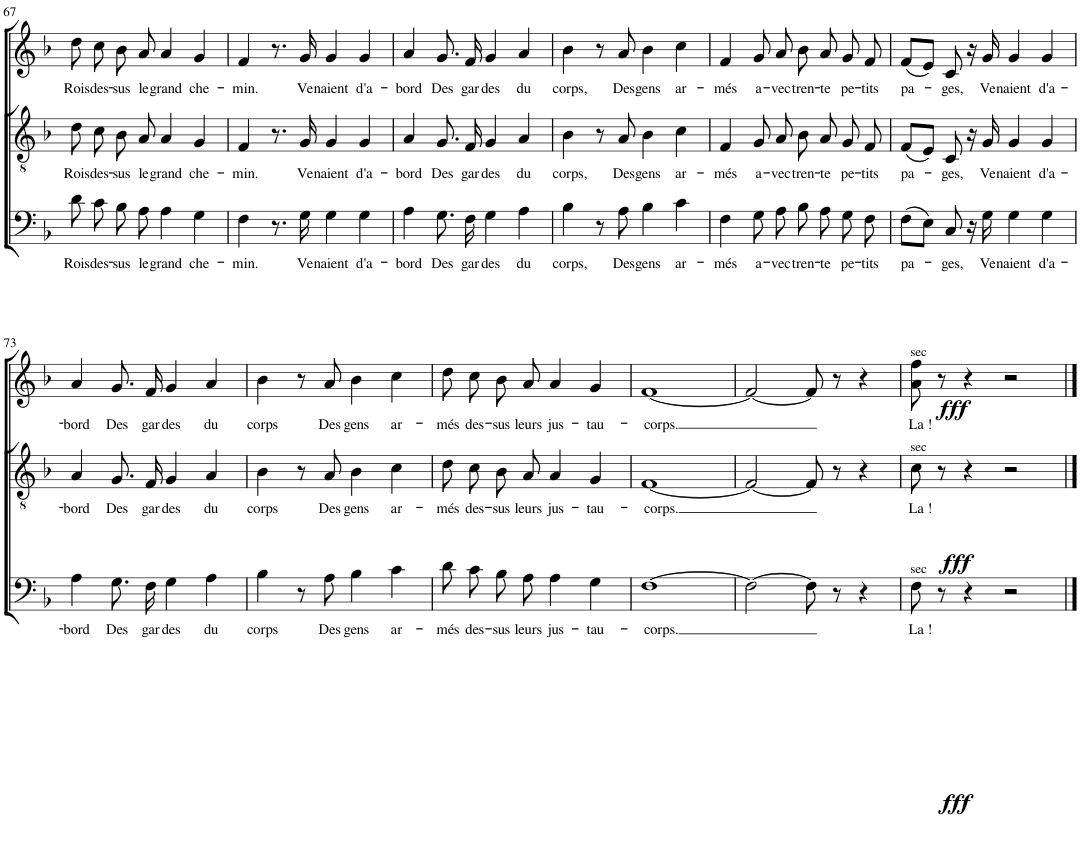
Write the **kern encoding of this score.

**kern	**text	**dynam	**kern	**text	**dynam	**kern	**text	**dynam
*part3	*part3	*part3	*part2	*part2	*part2	*part1	*part1	*part1
*staff3	*staff3	*staff3	*staff2	*staff2	*staff2	*staff1	*staff1	*staff1
*I"BASSES	*	*	*I"TENORS	*	*	*I"DESSUS	*	*
!!LO:PB:g=z
*clefF4	*	*	*clefGv2	*	*	*clefG2	*	*
*k[b-]	*	*	*k[b-]	*	*	*k[b-]	*	*
*M4/4	*	*	*M4/4	*	*	*M4/4	*	*
*met(c)	*	*	*met(c)	*	*	*met(c)	*	*
=67	=67	=67	=67	=67	=67	=67	=67	=67
!	!LO:LY:b	!	!	!LO:LY:b	!	!	!LO:LY:b	!
8d\	Rois	.	8d\	Rois	.	8dd\	Rois	.
!	!LO:LY:b	!	!	!LO:LY:b	!	!	!LO:LY:b	!
8c\	des-	.	8c\	des-	.	8cc\	des-	.
!	!LO:LY:b	!	!	!LO:LY:b	!	!	!LO:LY:b	!
8B-\	-sus	.	8B-\	-sus	.	8b-\	-sus	.
!	!LO:LY:b	!	!	!LO:LY:b	!	!	!LO:LY:b	!
8A\	le	.	8A/	le	.	8a/	le	.
!	!LO:LY:b	!	!	!LO:LY:b	!	!	!LO:LY:b	!
4A\	grand	.	4A/	grand	.	4a/	grand	.
!	!LO:LY:b	!	!	!LO:LY:b	!	!	!LO:LY:b	!
4G\	che-	.	4G/	che-	.	4g/	che-	.
=68	=68	=68	=68	=68	=68	=68	=68	=68
!	!LO:LY:b	!	!	!LO:LY:b	!	!	!LO:LY:b	!
4F\	-min.	.	4F/	-min.	.	4f/	-min.	.
8.r	.	.	8.r	.	.	8.r	.	.
!	!LO:LY:b	!	!	!LO:LY:b	!	!	!LO:LY:b	!
16G\	Ve-	.	16G/	Ve-	.	16g/	Ve-	.
!	!LO:LY:b	!	!	!LO:LY:b	!	!	!LO:LY:b	!
4G\	-naient	.	4G/	-naient	.	4g/	-naient	.
!	!LO:LY:b	!	!	!LO:LY:b	!	!	!LO:LY:b	!
4G\	d'a-	.	4G/	d'a-	.	4g/	d'a-	.
=69	=69	=69	=69	=69	=69	=69	=69	=69
!	!LO:LY:b	!	!	!LO:LY:b	!	!	!LO:LY:b	!
4A\	-bord	.	4A/	-bord	.	4a/	-bord	.
!	!LO:LY:b	!	!	!LO:LY:b	!	!	!LO:LY:b	!
8.G\	Des	.	8.G/	Des	.	8.g/	Des	.
!	!LO:LY:b	!	!	!LO:LY:b	!	!	!LO:LY:b	!
16F\	gar-	.	16F/	gar-	.	16f/	gar-	.
!	!LO:LY:b	!	!	!LO:LY:b	!	!	!LO:LY:b	!
4G\	-des	.	4G/	-des	.	4g/	-des	.
!	!LO:LY:b	!	!	!LO:LY:b	!	!	!LO:LY:b	!
4A\	du	.	4A/	du	.	4a/	du	.
=70	=70	=70	=70	=70	=70	=70	=70	=70
!	!LO:LY:b	!	!	!LO:LY:b	!	!	!LO:LY:b	!
4B-\	corps,	.	4B-\	corps,	.	4b-\	corps,	.
8r	.	.	8r	.	.	8r	.	.
!	!LO:LY:b	!	!	!LO:LY:b	!	!	!LO:LY:b	!
8A\	Des	.	8A/	Des	.	8a/	Des	.
!	!LO:LY:b	!	!	!LO:LY:b	!	!	!LO:LY:b	!
4B-\	gens	.	4B-\	gens	.	4b-\	gens	.
!	!LO:LY:b	!	!	!LO:LY:b	!	!	!LO:LY:b	!
4c\	ar-	.	4c\	ar-	.	4cc\	ar-	.
=71	=71	=71	=71	=71	=71	=71	=71	=71
!	!LO:LY:b	!	!	!LO:LY:b	!	!	!LO:LY:b	!
4F\	-més	.	4F/	-més	.	4f/	-més	.
!	!LO:LY:b	!	!	!LO:LY:b	!	!	!LO:LY:b	!
8G\	a-	.	8G/	a-	.	8g/	a-	.
!	!LO:LY:b	!	!	!LO:LY:b	!	!	!LO:LY:b	!
8A\	-vec	.	8A/	-vec	.	8a/	-vec	.
!	!LO:LY:b	!	!	!LO:LY:b	!	!	!LO:LY:b	!
8B-\	tren-	.	8B-\	tren-	.	8b-\	tren-	.
!	!LO:LY:b	!	!	!LO:LY:b	!	!	!LO:LY:b	!
8A\	-te	.	8A/	-te	.	8a/	-te	.
!	!LO:LY:b	!	!	!LO:LY:b	!	!	!LO:LY:b	!
8G\	pe-	.	8G/	pe-	.	8g/	pe-	.
!	!LO:LY:b	!	!	!LO:LY:b	!	!	!LO:LY:b	!
8F\	-tits	.	8F/	-tits	.	8f/	-tits	.
=72	=72	=72	=72	=72	=72	=72	=72	=72
!	!LO:LY:b	!	!	!LO:LY:b	!	!	!LO:LY:b	!
(8F\L	pa-	.	(8F/L	pa-	.	(8f/L	pa-	.
8E\J)	.	.	8E/J)	.	.	8e/J)	.	.
!	!LO:LY:b	!	!	!LO:LY:b	!	!	!LO:LY:b	!
8C/	-ges,	.	8C/	-ges,	.	8c/	-ges,	.
16r	.	.	16r	.	.	16r	.	.
!	!LO:LY:b	!	!	!LO:LY:b	!	!	!LO:LY:b	!
16G\	Ve-	.	16G/	Ve-	.	16g/	Ve-	.
!	!LO:LY:b	!	!	!LO:LY:b	!	!	!LO:LY:b	!
4G\	-naient	.	4G/	-naient	.	4g/	-naient	.
!	!LO:LY:b	!	!	!LO:LY:b	!	!	!LO:LY:b	!
4G\	d'a-	.	4G/	d'a-	.	4g/	d'a-	.
!!LO:LB:g=z
=73	=73	=73	=73	=73	=73	=73	=73	=73
!	!LO:LY:b	!	!	!LO:LY:b	!	!	!LO:LY:b	!
4A\	-bord	.	4A/	-bord	.	4a/	-bord	.
!	!LO:LY:b	!	!	!LO:LY:b	!	!	!LO:LY:b	!
8.G\	Des	.	8.G/	Des	.	8.g/	Des	.
!	!LO:LY:b	!	!	!LO:LY:b	!	!	!LO:LY:b	!
16F\	gar-	.	16F/	gar-	.	16f/	gar-	.
!	!LO:LY:b	!	!	!LO:LY:b	!	!	!LO:LY:b	!
4G\	-des	.	4G/	-des	.	4g/	-des	.
!	!LO:LY:b	!	!	!LO:LY:b	!	!	!LO:LY:b	!
4A\	du	.	4A/	du	.	4a/	du	.
=74	=74	=74	=74	=74	=74	=74	=74	=74
!	!LO:LY:b	!	!	!LO:LY:b	!	!	!LO:LY:b	!
4B-\	corps	.	4B-\	corps	.	4b-\	corps	.
8r	.	.	8r	.	.	8r	.	.
!	!LO:LY:b	!	!	!LO:LY:b	!	!	!LO:LY:b	!
8A\	Des	.	8A/	Des	.	8a/	Des	.
!	!LO:LY:b	!	!	!LO:LY:b	!	!	!LO:LY:b	!
4B-\	gens	.	4B-\	gens	.	4b-\	gens	.
!	!LO:LY:b	!	!	!LO:LY:b	!	!	!LO:LY:b	!
4c\	ar-	.	4c\	ar-	.	4cc\	ar-	.
=75	=75	=75	=75	=75	=75	=75	=75	=75
!	!LO:LY:b	!	!	!LO:LY:b	!	!	!LO:LY:b	!
8d\	-més	.	8d\	-més	.	8dd\	-més	.
!	!LO:LY:b	!	!	!LO:LY:b	!	!	!LO:LY:b	!
8c\	des-	.	8c\	des-	.	8cc\	des-	.
!	!LO:LY:b	!	!	!LO:LY:b	!	!	!LO:LY:b	!
8B-\	-sus	.	8B-\	-sus	.	8b-\	-sus	.
!	!LO:LY:b	!	!	!LO:LY:b	!	!	!LO:LY:b	!
8A\	leurs	.	8A/	leurs	.	8a/	leurs	.
!	!LO:LY:b	!	!	!LO:LY:b	!	!	!LO:LY:b	!
4A\	jus-	.	4A/	jus-	.	4a/	jus-	.
!	!LO:LY:b	!	!	!LO:LY:b	!	!	!LO:LY:b	!
4G\	-tau-	.	4G/	-tau-	.	4g/	-tau-	.
=76	=76	=76	=76	=76	=76	=76	=76	=76
!	!LO:LY:b	!	!	!LO:LY:b	!	!	!LO:LY:b	!
[1F	-corps.	.	[1F	-corps.	.	[1f	-corps.	.
=77	=77	=77	=77	=77	=77	=77	=77	=77
2F\_	.	.	2F/_	.	.	2f/_	.	.
8F\]	.	.	8F/]	.	.	8f/]	.	.
8r	.	.	8r	.	.	8r	.	.
4r	.	.	4r	.	.	4r	.	.
=78	=78	=78	=78	=78	=78	=78	=78	=78
!	!	!	!	!	!	!LO:TX:a:t=sec	!	!
!	!	!	!LO:TX:a:t=sec	!	!	!	!	!
!LO:TX:a:t=sec	!	!	!	!	!	!	!	!
!	!LO:LY:b	!LO:DY:b	!	!LO:LY:b	!LO:DY:b	!	!LO:LY:b	!LO:DY:b
8F\	La !	fff	8c\	La !	fff	8a\ 8ff\	La !	fff
8r	.	.	8r	.	.	8r	.	.
4r	.	.	4r	.	.	4r	.	.
2r	.	.	2r	.	.	2r	.	.
==	==	==	==	==	==	==	==	==
*-	*-	*-	*-	*-	*-	*-	*-	*-
